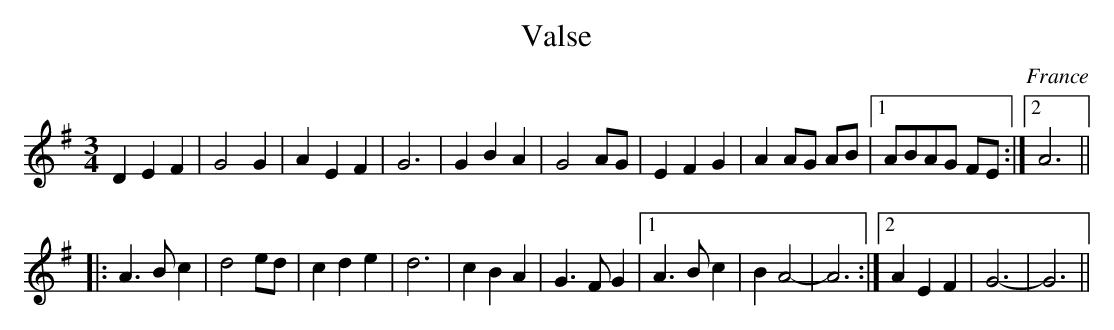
X:1
T:Valse
O:France
M:3/4
K:G
D2E2 F2|G4 G2|A2E2 F2|G6|\
G2B2 A2|G4 AG|E2F2 G2|A2AG AB\
|1 ABAG FE:|2 A6||
|:A3B c2|d4 ed|c2d2 e2|d6|\
c2B2 A2|G3F G2\
|1 A3Bc2|B2A4-|A6:|2 A2E2F2|G6-|G6||
